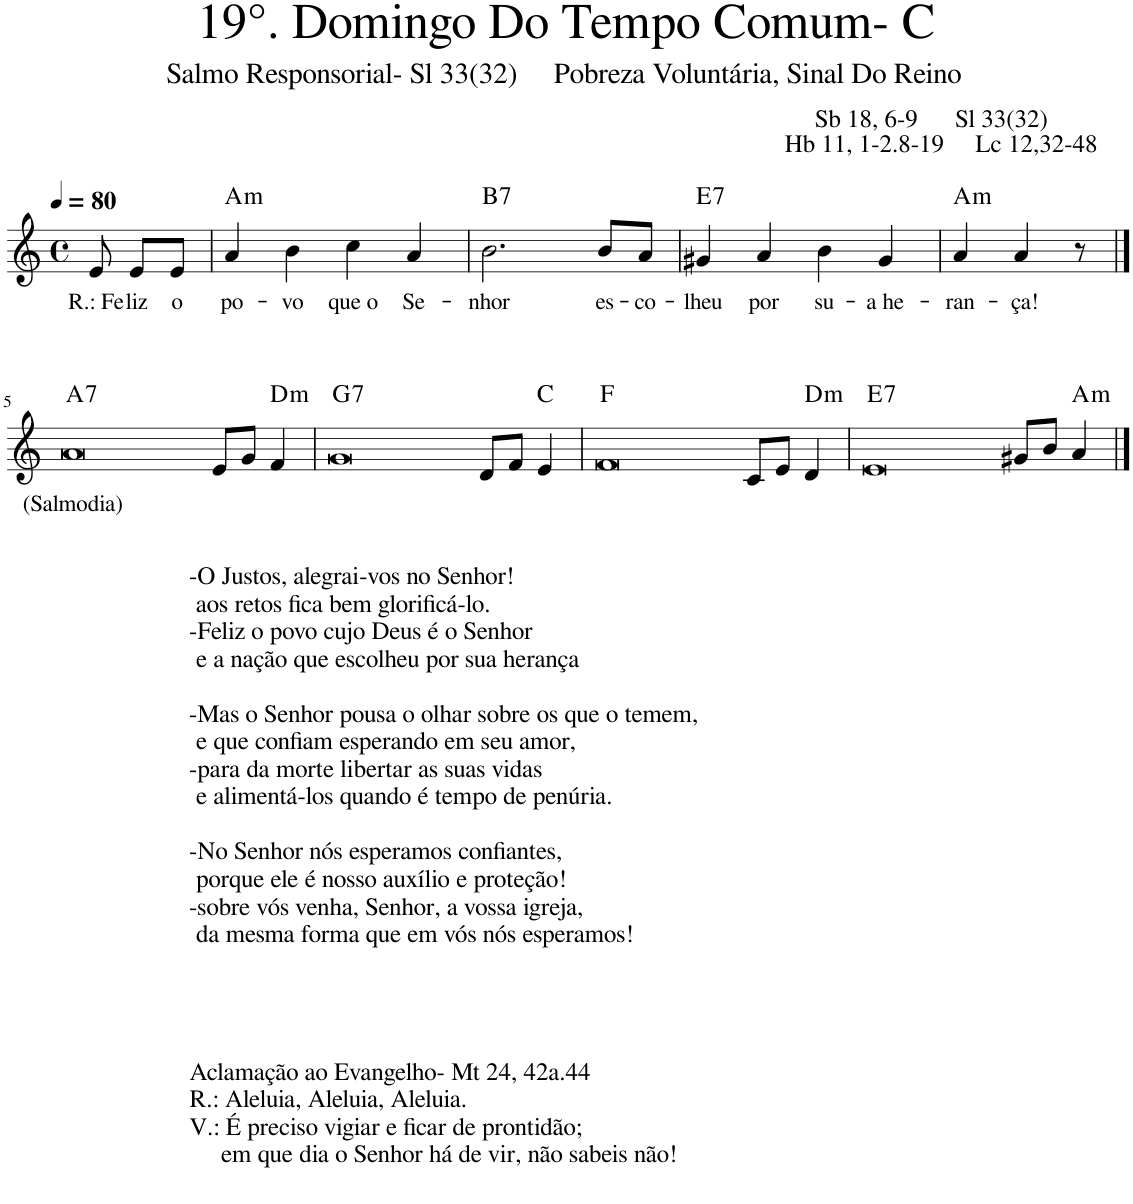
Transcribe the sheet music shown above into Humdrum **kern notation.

**kern	**text	**harte
*part1	*part1	*part1
*staff1	*staff1	*
*I"Voz	*	*
*I'Vo.	*	*
*clefG2	*	*
*k[]	*	*
*M4/4	*	*
*met(c)	*	*
*MM80	*	*
=	=	=
!	!LO:LY:b	!
8e/	R.: Fe-	.
!	!LO:LY:b	!
8e/L	-liz	.
!	!LO:LY:b	!
8e/J	o	.
=1	=1	=1
!	!LO:LY:b	!LO:H:kt=m
4a/	po-	A:min
!	!LO:LY:b	!
4b\	-vo	.
!	!LO:LY:b	!
4cc\	que o	.
!	!LO:LY:b	!
4a/	Se-	.
=2	=2	=2
!	!LO:LY:b	!LO:H:kt=7
2.b\	-nhor	B:7
!	!LO:LY:b	!
8b/L	es-	.
!	!LO:LY:b	!
8a/J	-co-	.
=3	=3	=3
!	!LO:LY:b	!LO:H:kt=7
4g#X/	-lheu	E:7
!	!LO:LY:b	!
4a/	por	.
!	!LO:LY:b	!
4b\	su-	.
!	!LO:LY:b	!
4g#/	-a he-	.
=4	=4	=4
!	!LO:LY:b	!LO:H:kt=m
4a/	-ran-	A:min
!	!LO:LY:b	!
4a/	-ça!	.
8r	.	.
!!LO:LB:g=z
==5	==5	==5
!LO:TX:b:t=-O Justos, alegrai-vos no Senhor!	!	!
!LO:TX:b:t=aos retos fica bem glorificá-lo.	!	!
!LO:TX:b:t=-Feliz o povo cujo Deus é o Senhor	!	!
!LO:TX:b:t=e a nação que escolheu por sua herança	!	!
!LO:TX:b:t=-Mas o Senhor pousa o olhar sobre os que o temem,	!	!
!LO:TX:b:t=e que confiam esperando em seu amor,	!	!
!LO:TX:b:t=-para da morte libertar as suas vidas	!	!
!LO:TX:b:t=e alimentá-los quando é tempo de penúria.	!	!
!LO:TX:b:t=-No Senhor nós esperamos confiantes,	!	!
!LO:TX:b:t=porque ele é nosso auxílio e proteção!	!	!
!LO:TX:b:t=-sobre vós venha, Senhor, a vossa igreja,	!	!
!LO:TX:b:t=da mesma forma que em vós nós esperamos!	!	!
!LO:TX:b:t=Aclamação ao Evangelho- Mt 24, 42a.44	!	!
!LO:TX:b:t=R.&colon; Aleluia, Aleluia, Aleluia.	!	!
!LO:TX:b:t=V.&colon; É preciso vigiar e ficar de prontidão;	!	!
!LO:TX:b:t=em que dia o Senhor há de vir, não sabeis não!	!	!
!	!LO:LY:b	!LO:H:kt=7
[1a	(Salmodia)	A:7
1ryy	.	.
8e/L	.	.
8g/J	.	.
!	!	!LO:H:kt=m
4f/	.	D:min
=6	=6	=6
!	!	!LO:H:kt=7
[1g	.	G:7
1a]	.	.
8d/L	.	.
8f/J	.	.
4e/	.	C:maj
=7	=7	=7
[1f	.	F:maj
1g]	.	.
8c/L	.	.
8e/J	.	.
!	!	!LO:H:kt=m
4d/	.	D:min
=8	=8	=8
!	!	!LO:H:kt=7
[1e	.	E:7
1f]	.	.
8g#X/L	.	.
8b/J	.	.
!	!	!LO:H:kt=m
4a/	.	A:min
==9	==9	==9
1e]	.	.
=	=	=
*-	*-	*-
